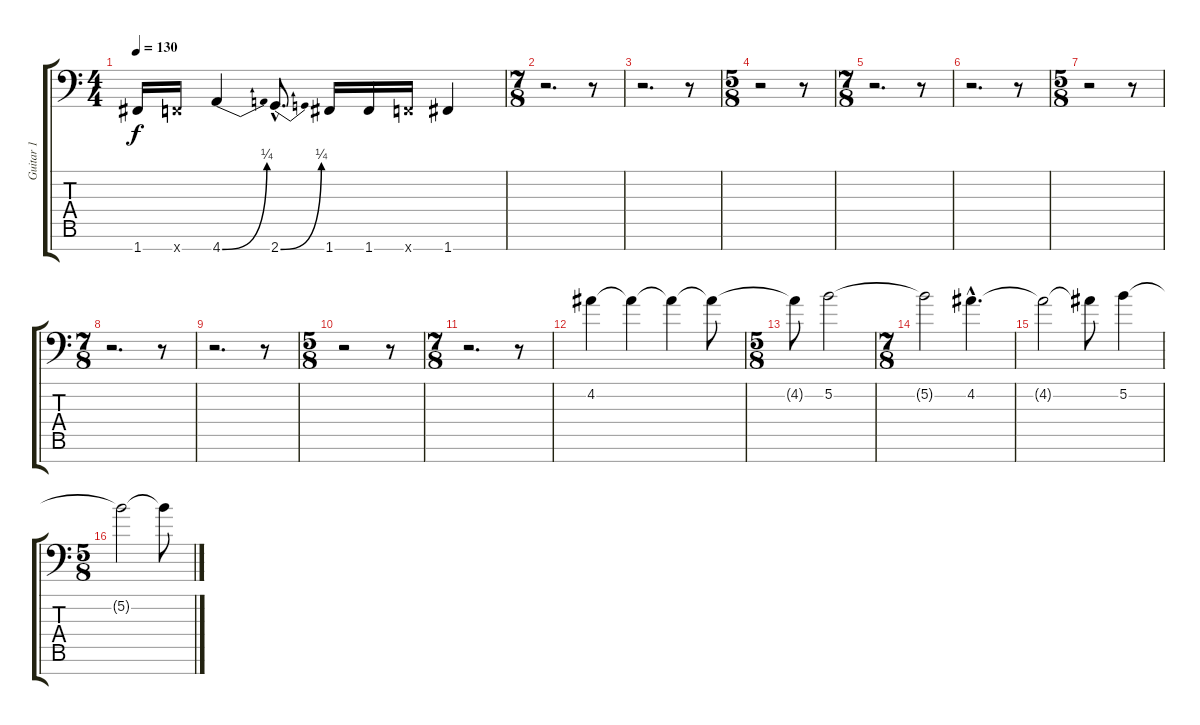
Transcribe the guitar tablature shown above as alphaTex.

\track ("Guitar 1" "Guitar 1") {instrument overdrivenguitar}
\staff {score tabs}
\tuning (Bb3 Gb3 Db3 Ab2 Eb2 Bb1 F1) {hide}
\ts (4 4)
\tempo 130
\clef f4
\ks c
1.7.16{dy f} 0.7{x}.16 4.7{be (bend 0 0 60 1)}.4 2.7{be (bend 0 0 60 1) hac}.8{d} 1.7.16 1.7.16 0.7{x}.16 1.7.4 |
\ts (7 8)
r.2{d} r.8 |
r.2{d} r.8 |
\ts (5 8)
r.2 r.8 |
\ts (7 8)
r.2{d} r.8 |
r.2{d} r.8 |
\ts (5 8)
r.2 r.8 |
\ts (7 8)
r.2{d} r.8 |
r.2{d} r.8 |
\ts (5 8)
r.2 r.8 |
\ts (7 8)
r.2{d} r.8 |
4.2.4{volume 16 instrument electricguitarclean} 4.2{t}.4 4.2{t}.4 4.2{t}.8 |
\ts (5 8)
4.2{t}.8 5.2.2 |
\ts (7 8)
5.2{t}.2 4.2{hac}.4{d} |
4.2{t}.2 4.2{t}.8 5.2.4 |
\ts (5 8)
5.2{t}.2 5.2{t}.8
